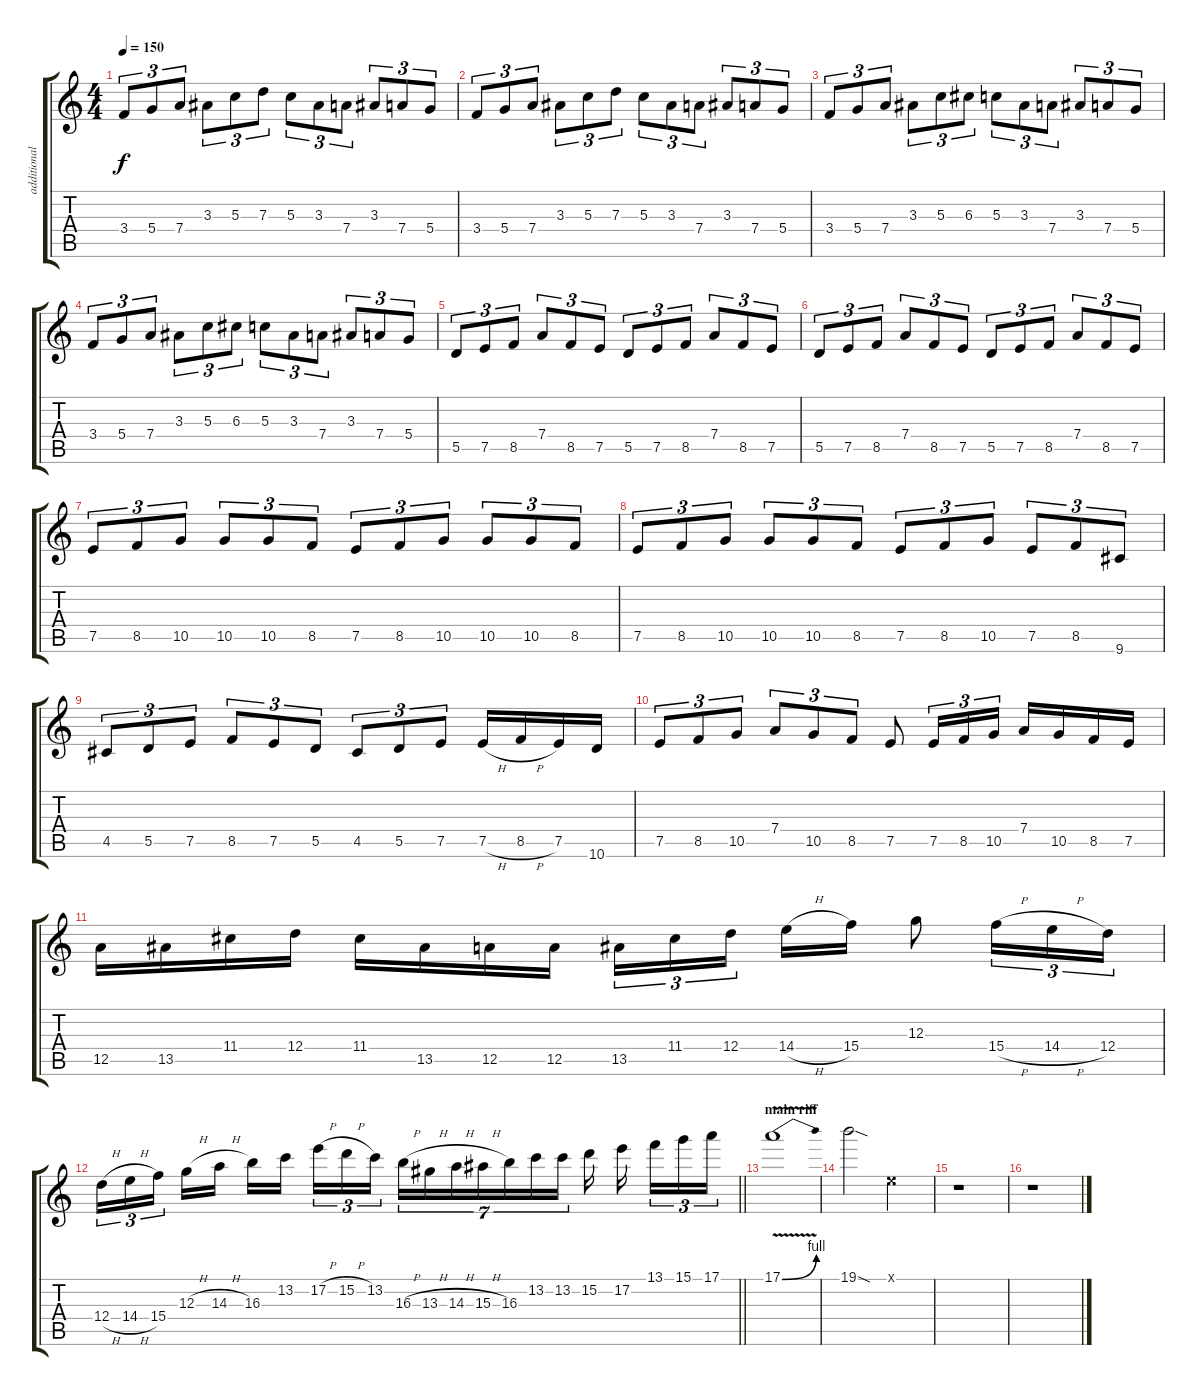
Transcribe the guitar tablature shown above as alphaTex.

\track ("additional guitar" "additional") {instrument distortionguitar}
\staff {score tabs}
\tuning (E4 B3 G3 D3 A2 E2) {hide}
\ts (4 4)
\tempo 150
\clef g2
\ks c
3.4.8{tu (3 2) dy f} 5.4.8{tu (3 2)} 7.4.8{tu (3 2)} 3.3.8{tu (3 2)} 5.3.8{tu (3 2)} 7.3.8{tu (3 2)} 5.3.8{tu (3 2)} 3.3.8{tu (3 2)} 7.4.8{tu (3 2)} 3.3.8{tu (3 2)} 7.4.8{tu (3 2)} 5.4.8{tu (3 2)} |
3.4.8{tu (3 2)} 5.4.8{tu (3 2)} 7.4.8{tu (3 2)} 3.3.8{tu (3 2)} 5.3.8{tu (3 2)} 7.3.8{tu (3 2)} 5.3.8{tu (3 2)} 3.3.8{tu (3 2)} 7.4.8{tu (3 2)} 3.3.8{tu (3 2)} 7.4.8{tu (3 2)} 5.4.8{tu (3 2)} |
3.4.8{tu (3 2)} 5.4.8{tu (3 2)} 7.4.8{tu (3 2)} 3.3.8{tu (3 2)} 5.3.8{tu (3 2)} 6.3.8{tu (3 2)} 5.3.8{tu (3 2)} 3.3.8{tu (3 2)} 7.4.8{tu (3 2)} 3.3.8{tu (3 2)} 7.4.8{tu (3 2)} 5.4.8{tu (3 2)} |
3.4.8{tu (3 2)} 5.4.8{tu (3 2)} 7.4.8{tu (3 2)} 3.3.8{tu (3 2)} 5.3.8{tu (3 2)} 6.3.8{tu (3 2)} 5.3.8{tu (3 2)} 3.3.8{tu (3 2)} 7.4.8{tu (3 2)} 3.3.8{tu (3 2)} 7.4.8{tu (3 2)} 5.4.8{tu (3 2)} |
5.5.8{tu (3 2)} 7.5.8{tu (3 2)} 8.5.8{tu (3 2)} 7.4.8{tu (3 2)} 8.5.8{tu (3 2)} 7.5.8{tu (3 2)} 5.5.8{tu (3 2)} 7.5.8{tu (3 2)} 8.5.8{tu (3 2)} 7.4.8{tu (3 2)} 8.5.8{tu (3 2)} 7.5.8{tu (3 2)} |
5.5.8{tu (3 2)} 7.5.8{tu (3 2)} 8.5.8{tu (3 2)} 7.4.8{tu (3 2)} 8.5.8{tu (3 2)} 7.5.8{tu (3 2)} 5.5.8{tu (3 2)} 7.5.8{tu (3 2)} 8.5.8{tu (3 2)} 7.4.8{tu (3 2)} 8.5.8{tu (3 2)} 7.5.8{tu (3 2)} |
7.5.8{tu (3 2)} 8.5.8{tu (3 2)} 10.5.8{tu (3 2)} 10.5.8{tu (3 2)} 10.5.8{tu (3 2)} 8.5.8{tu (3 2)} 7.5.8{tu (3 2)} 8.5.8{tu (3 2)} 10.5.8{tu (3 2)} 10.5.8{tu (3 2)} 10.5.8{tu (3 2)} 8.5.8{tu (3 2)} |
7.5.8{tu (3 2)} 8.5.8{tu (3 2)} 10.5.8{tu (3 2)} 10.5.8{tu (3 2)} 10.5.8{tu (3 2)} 8.5.8{tu (3 2)} 7.5.8{tu (3 2)} 8.5.8{tu (3 2)} 10.5.8{tu (3 2)} 7.5.8{tu (3 2)} 8.5.8{tu (3 2)} 9.6.8{tu (3 2)} |
4.5.8{tu (3 2)} 5.5.8{tu (3 2)} 7.5.8{tu (3 2)} 8.5.8{tu (3 2)} 7.5.8{tu (3 2)} 5.5.8{tu (3 2)} 4.5.8{tu (3 2)} 5.5.8{tu (3 2)} 7.5.8{tu (3 2)} 7.5{h}.16 8.5{h}.16 7.5.16 10.6.16 |
7.5.8{tu (3 2)} 8.5.8{tu (3 2)} 10.5.8{tu (3 2)} 7.4.8{tu (3 2)} 10.5.8{tu (3 2)} 8.5.8{tu (3 2)} 7.5.8 7.5.16{tu (3 2)} 8.5.16{tu (3 2)} 10.5.16{tu (3 2)} 7.4.16 10.5.16 8.5.16 7.5.16 |
12.5.16 13.5.16 11.4.16 12.4.16 11.4.16 13.5.16 12.5.16 12.5.16 13.5.16{tu (3 2)} 11.4.16{tu (3 2)} 12.4.16{tu (3 2) beam splitsecondary} 14.4{h}.16 15.4.16 12.3.8 15.4{h}.16{tu (3 2)} 14.4{h}.16{tu (3 2)} 12.4.16{tu (3 2)} |
\barLineRight lightlight
12.4{h}.16{tu (3 2)} 14.4{h}.16{tu (3 2)} 15.4.16{tu (3 2) beam splitsecondary} 12.3{h}.16 14.3{h}.16 16.3.16 13.2.16{beam splitsecondary} 17.2{h}.16{tu (3 2)} 15.2{h}.16{tu (3 2)} 13.2.16{tu (3 2)} 16.3{h}.16{tu (7 4)} 13.3{h}.16{tu (7 4)} 14.3{h}.16{tu (7 4)} 15.3{h}.16{tu (7 4)} 16.3.16{tu (7 4)} 13.2.16{tu (7 4)} 13.2.16{tu (7 4)} 15.2.16 17.2.16{beam splitsecondary} 13.1.16{tu (3 2)} 15.1.16{tu (3 2)} 17.1.16{tu (3 2)} |
\section ("" "main riff")
17.1{be (bend 0 0 60 4) v}.1 |
19.1{sod}.2 0.1{x}.2 |
r.1 |
r.1
